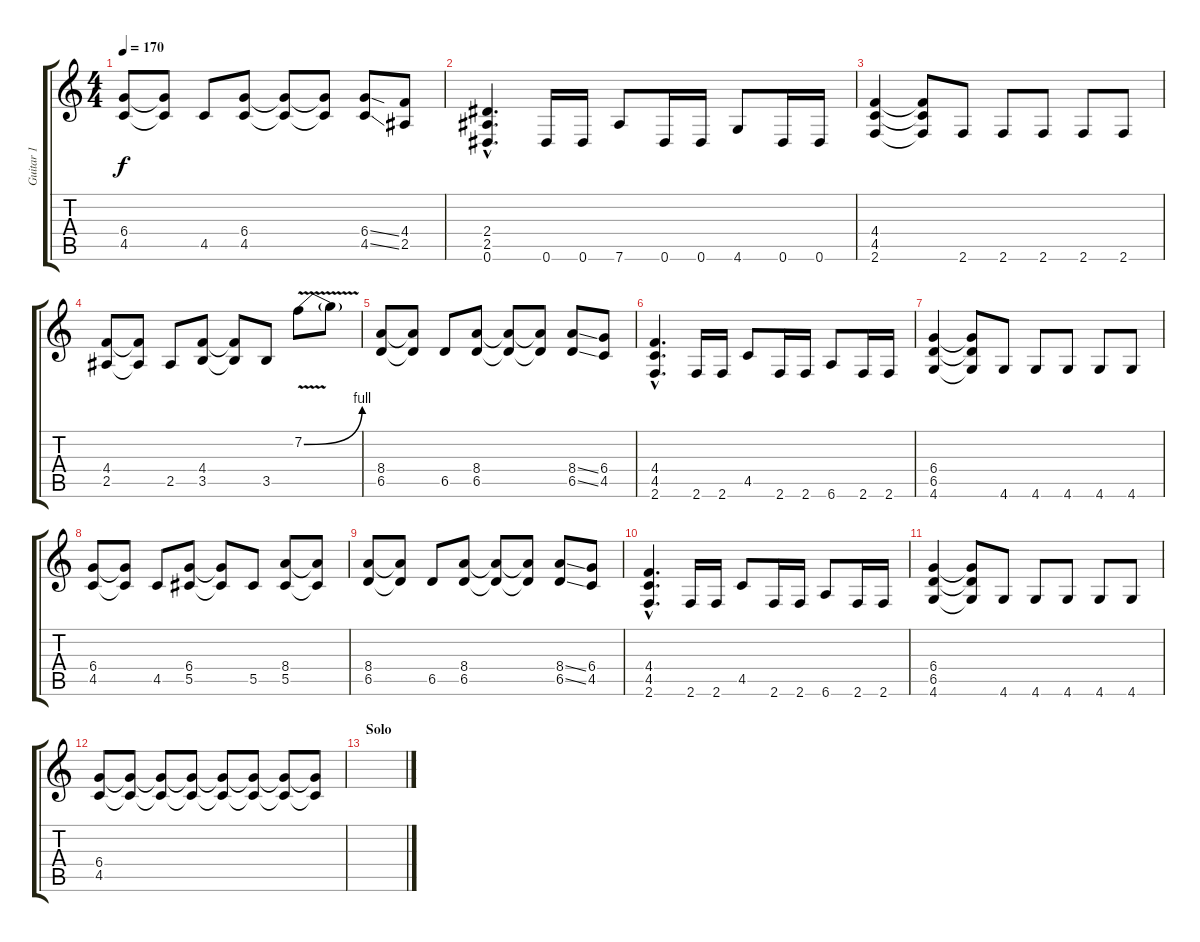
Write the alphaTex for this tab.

\track ("Guitar 1" "Guitar 1") {instrument distortionguitar}
\staff {score tabs}
\tuning (Eb4 Bb3 Gb3 Db3 Ab2 Eb2) {hide}
\ts (4 4)
\tempo 170
\clef g2
\ks c
(6.4 4.5).8{dy f} (6.4{t} 4.5{t}).8 4.5.8 (6.4 4.5).8 (6.4{t} 4.5{t}).8 (6.4{t} 4.5{t}).8 (6.4{ss} 4.5{ss}).8 (4.4 2.5).8 |
(2.4{hac} 2.5{hac} 0.6{hac}).4{d} 0.6.16 0.6.16 7.6.8 0.6.16 0.6.16 4.6.8 0.6.16 0.6.16 |
(4.4 4.5 2.6).4 (4.4{t} 4.5{t} 2.6{t}).8 2.6.8 2.6.8 2.6.8 2.6.8 2.6.8 |
(4.4 2.5).8 (4.4{t} 2.5{t}).8 2.5.8 (4.4 3.5).8 (4.4{t} 3.5{t}).8 3.5.8 7.2{be (bend 0 0 60 4) v}.8 7.2{t}.8 |
(8.4 6.5).8 (8.4{t} 6.5{t}).8 6.5.8 (8.4 6.5).8 (8.4{t} 6.5{t}).8 (8.4{t} 6.5{t}).8 (8.4{ss} 6.5{ss}).8 (6.4 4.5).8 |
(4.4{hac} 4.5{hac} 2.6{hac}).4{d} 2.6.16 2.6.16 4.5.8 2.6.16 2.6.16 6.6.8 2.6.16 2.6.16 |
(6.4 6.5 4.6).4 (6.4{t} 6.5{t} 4.6{t}).8 4.6.8 4.6.8 4.6.8 4.6.8 4.6.8 |
(6.4 4.5).8 (6.4{t} 4.5{t}).8 4.5.8 (6.4 5.5).8 (6.4{t} 5.5{t}).8 5.5.8 (8.4 5.5).8 (8.4{t} 5.5{t}).8 |
(8.4 6.5).8 (8.4{t} 6.5{t}).8 6.5.8 (8.4 6.5).8 (8.4{t} 6.5{t}).8 (8.4{t} 6.5{t}).8 (8.4{ss} 6.5{ss}).8 (6.4 4.5).8 |
(4.4{hac} 4.5{hac} 2.6{hac}).4{d} 2.6.16 2.6.16 4.5.8 2.6.16 2.6.16 6.6.8 2.6.16 2.6.16 |
(6.4 6.5 4.6).4 (6.4{t} 6.5{t} 4.6{t}).8 4.6.8 4.6.8 4.6.8 4.6.8 4.6.8 |
(6.4 4.5).8 (6.4{t} 4.5{t}).8 (6.4{t} 4.5{t}).8 (6.4{t} 4.5{t}).8 (6.4{t} 4.5{t}).8 (6.4{t} 4.5{t}).8 (6.4{t} 4.5{t}).8 (6.4{t} 4.5{t}).8 |
\section ("" "Solo")
